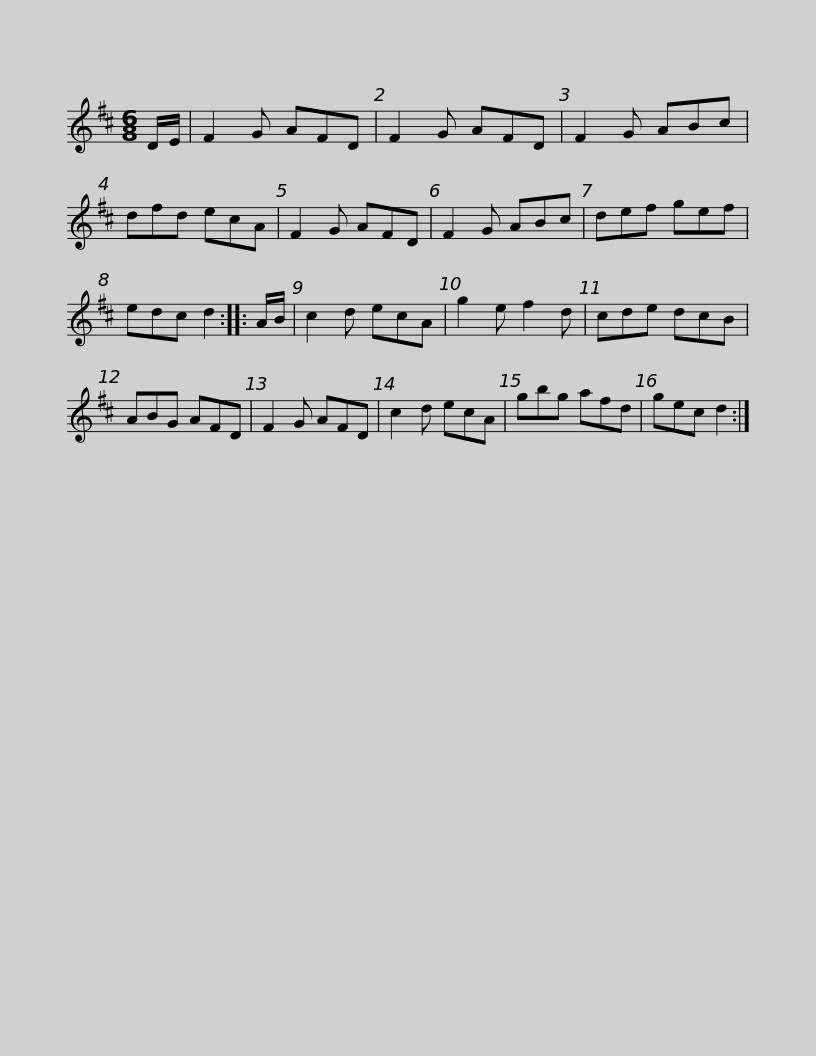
X:1
L:1/8
M:6/8
I:linebreak $
K:D
V:1 treble
V:1
 D/E/ | F2 G AFD | F2 G AFD | F2 G ABc | dfd ecA | %5
 F2 G AFD | F2 G ABc | def gef |$ edc d2 :: A/B/ | %10
 c2 d ecA | g2 e f2 d | cde dcB | ABG AFD | F2 G AFD | %15
 c2 d ecA |$ gbg afd | gec d2 :| %18
